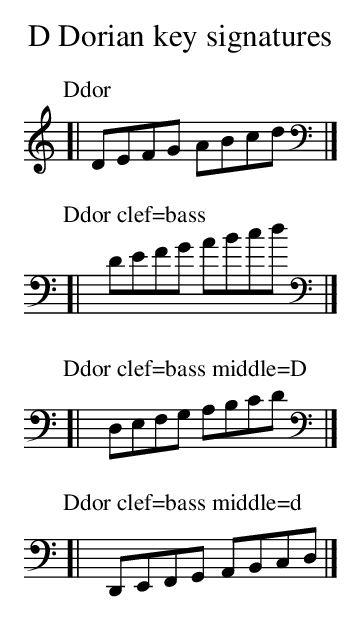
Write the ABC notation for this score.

X:1
T: D Dorian key signatures
K: Ddor
P: Ddor
[| DEFG ABcd |]
P: Ddor clef=bass
K: Ddor clef=bass
[| DEFG ABcd |]
P: Ddor clef=bass middle=D
K: Ddor clef=bass middle=D
[| DEFG ABcd |]
P: Ddor clef=bass middle=d
K: Ddor clef=bass middle=d
[| DEFG ABcd |]
